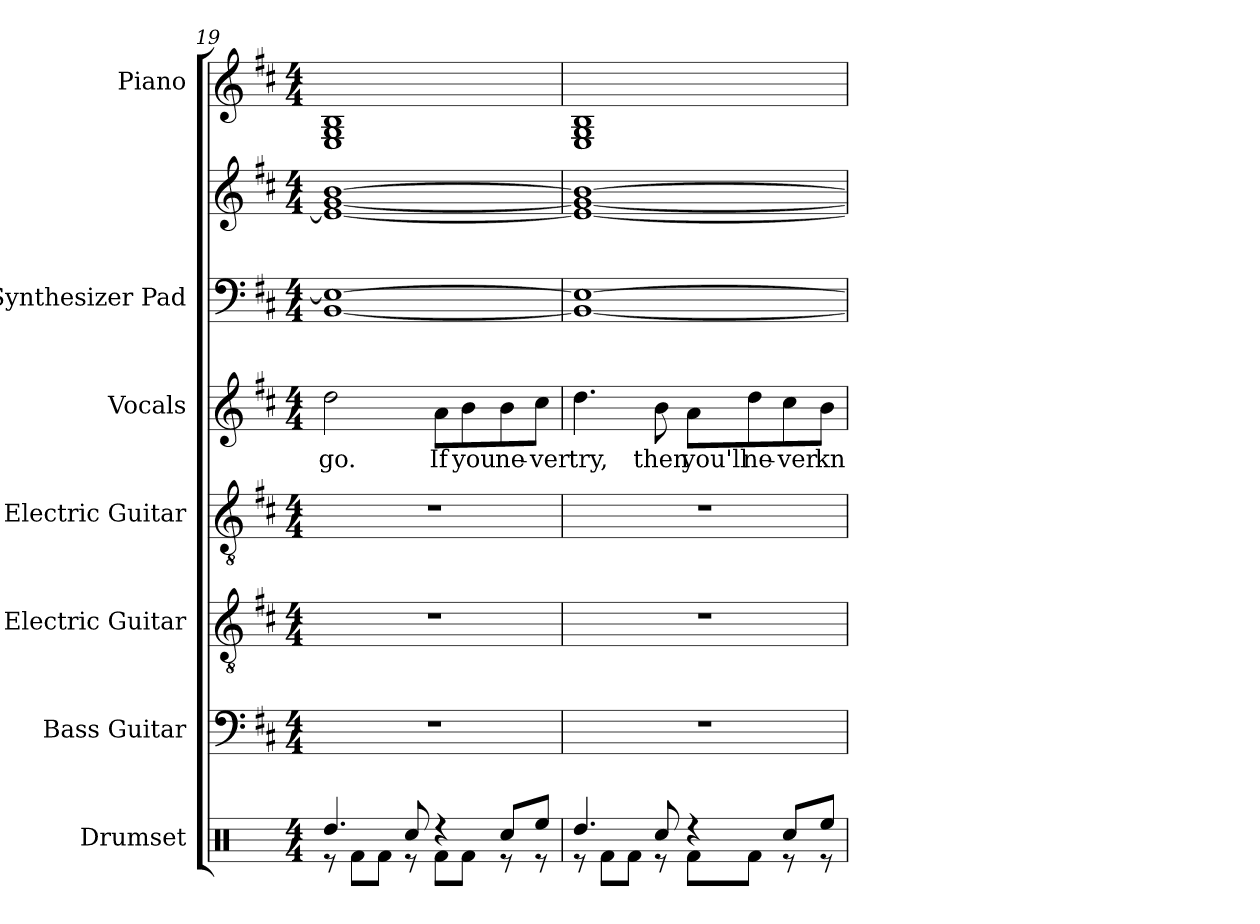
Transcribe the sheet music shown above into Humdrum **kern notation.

**kern	**kern	**kern	**kern	**kern	**text	**kern	**kern	**kern
*part7	*part6	*part5	*part4	*part3	*part3	*part2	*part2	*part1
*staff8	*staff7	*staff6	*staff5	*staff4	*staff4	*staff3	*staff2	*staff1
*I"Drumset	*I"Bass Guitar	*I"Electric Guitar	*I"Electric Guitar	*I"Vocals	*	*I"Synthesizer Pad	*	*I"Piano
*I'Drs.	*I'B. Guit.	*I'E. Guit.	*I'E. Guit.	*I'Voc.	*	*I'Syn.	*	*I'Pno.
*clefX	*clefF4	*clefGv2	*clefGv2	*clefG2	*	*clefF4	*clefG2	*clefG2
*	*ITrd7c12	*	*	*	*	*	*	*
*k[]	*k[f#c#]	*k[f#c#]	*k[f#c#]	*k[f#c#]	*	*k[f#c#]	*k[f#c#]	*k[f#c#]
*M4/4	*M4/4	*M4/4	*M4/4	*M4/4	*	*M4/4	*M4/4	*M4/4
=19	=19	=19	=19	=19	=19	=19	=19	=19
*^	*	*	*	*	*	*	*	*
!	!	!	!	!	!	!LO:LY:b	!	!	!
4.Rdd/	8r	1r	1r	1r	2dd\	go.	[1BB 1E_	1e_ [1g [1b	1E 1G 1B
.	8Rf\L	.	.	.	.	.	.	.	.
.	8Rf\J	.	.	.	.	.	.	.	.
8Rcc/	8r	.	.	.	.	.	.	.	.
!	!	!	!	!	!	!LO:LY:b	!	!	!
4r	8Rf\L	.	.	.	8a\L	If	.	.	.
!	!	!	!	!	!	!LO:LY:b	!	!	!
.	8Rf\J	.	.	.	8b\	you	.	.	.
!	!	!	!	!	!	!LO:LY:b	!	!	!
8Rcc/L	8r	.	.	.	8b\	ne-	.	.	.
!	!	!	!	!	!	!LO:LY:b	!	!	!
8Ree/J	8r	.	.	.	8cc#\J	-ver	.	.	.
!!LO:PB:g=z
=20	=20	=20	=20	=20	=20	=20	=20	=20	=20
!	!	!	!	!	!	!LO:LY:b	!	!	!
4.Rdd/	8r	1r	1r	1r	4.dd\	try,	1BB_ 1E_	1e_ 1g_ 1b_	1E 1G 1B
.	8Rf\L	.	.	.	.	.	.	.	.
.	8Rf\J	.	.	.	.	.	.	.	.
!	!	!	!	!	!	!LO:LY:b	!	!	!
8Rcc/	8r	.	.	.	8b\	then	.	.	.
!	!	!	!	!	!	!LO:LY:b	!	!	!
4r	8Rf\L	.	.	.	8a\L	you'll	.	.	.
!	!	!	!	!	!	!LO:LY:b	!	!	!
.	8Rf\J	.	.	.	8dd\	ne-	.	.	.
!	!	!	!	!	!	!LO:LY:b	!	!	!
8Rcc/L	8r	.	.	.	8cc#\	-ver	.	.	.
!	!	!	!	!	!	!LO:LY:b	!	!	!
8Ree/J	8r	.	.	.	8b\J	kn-	.	.	.
*v	*v	*	*	*	*	*	*	*	*
=	=	=	=	=	=	=	=	=
*-	*-	*-	*-	*-	*-	*-	*-	*-
